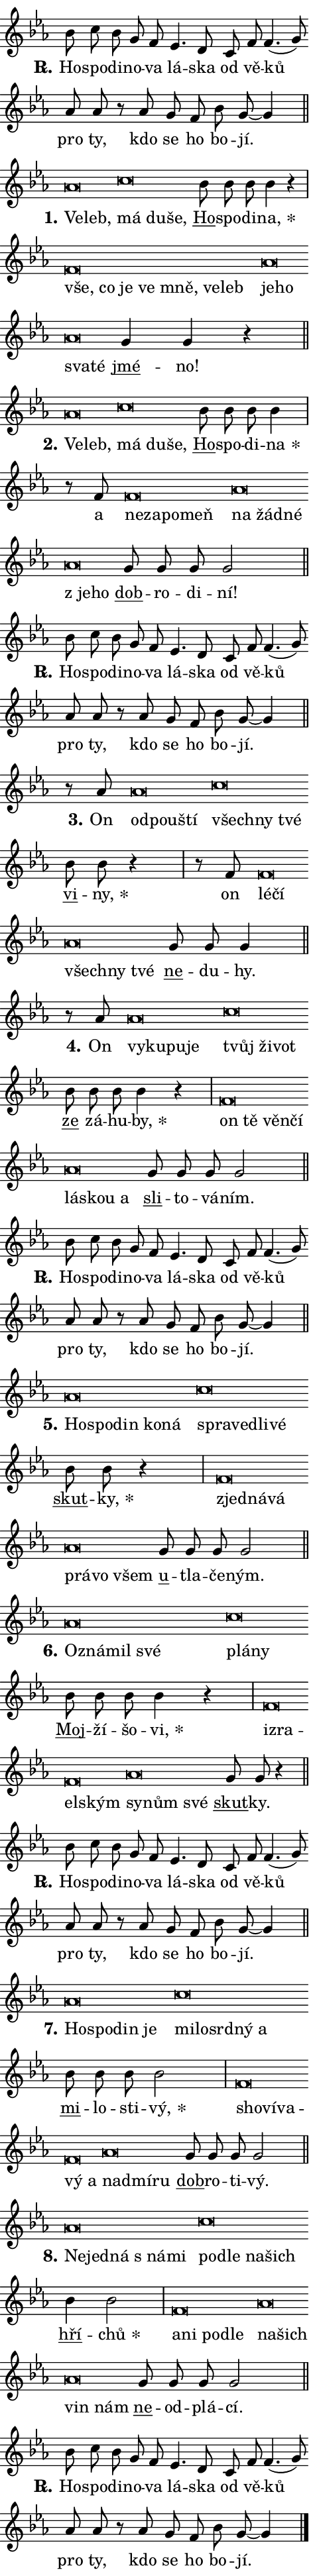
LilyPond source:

\version "2.24.0"
\header { tagline = "" }
\paper {
  indent = 0\cm
  top-margin = 0\cm
  right-margin = 0.13\cm % to fit lyric hyphens
  bottom-margin = 0\cm
  left-margin = 0\cm
  paper-width = 8\cm
  page-breaking = #ly:one-page-breaking
  system-system-spacing.basic-distance = #11
  score-system-spacing.basic-distance = #11
  ragged-last = ##f
}


%% Author: Thomas Morley
%% https://lists.gnu.org/archive/html/lilypond-user/2020-05/msg00002.html
#(define (line-position grob)
"Returns position of @var[grob} in current system:
   @code{'start}, if at first time-step
   @code{'end}, if at last time-step
   @code{'middle} otherwise
"
  (let* ((col (ly:item-get-column grob))
         (ln (ly:grob-object col 'left-neighbor))
         (rn (ly:grob-object col 'right-neighbor))
         (col-to-check-left (if (ly:grob? ln) ln col))
         (col-to-check-right (if (ly:grob? rn) rn col))
         (break-dir-left
           (and
             (ly:grob-property col-to-check-left 'non-musical #f)
             (ly:item-break-dir col-to-check-left)))
         (break-dir-right
           (and
             (ly:grob-property col-to-check-right 'non-musical #f)
             (ly:item-break-dir col-to-check-right))))
        (cond ((eqv? 1 break-dir-left) 'start)
              ((eqv? -1 break-dir-right) 'end)
              (else 'middle))))

#(define (tranparent-at-line-position vctor)
  (lambda (grob)
  "Relying on @code{line-position} select the relevant enry from @var{vctor}.
Used to determine transparency,"
    (case (line-position grob)
      ((end) (not (vector-ref vctor 0)))
      ((middle) (not (vector-ref vctor 1)))
      ((start) (not (vector-ref vctor 2))))))

noteHeadBreakVisibility =
#(define-music-function (break-visibility)(vector?)
"Makes @code{NoteHead}s transparent relying on @var{break-visibility}"
#{
  \override NoteHead.transparent =
    #(tranparent-at-line-position break-visibility)
#})

#(define delete-ledgers-for-transparent-note-heads
  (lambda (grob)
    "Reads whether a @code{NoteHead} is transparent.
If so this @code{NoteHead} is removed from @code{'note-heads} from
@var{grob}, which is supposed to be @code{LedgerLineSpanner}.
As a result ledgers are not printed for this @code{NoteHead}"
    (let* ((nhds-array (ly:grob-object grob 'note-heads))
           (nhds-list
             (if (ly:grob-array? nhds-array)
                 (ly:grob-array->list nhds-array)
                 '()))
           ;; Relies on the transparent-property being done before
           ;; Staff.LedgerLineSpanner.after-line-breaking is executed.
           ;; This is fragile ...
           (to-keep
             (remove
               (lambda (nhd)
                 (ly:grob-property nhd 'transparent #f))
               nhds-list)))
      ;; TODO find a better method to iterate over grob-arrays, similiar
      ;; to filter/remove etc for lists
      ;; For now rebuilt from scratch
      (set! (ly:grob-object grob 'note-heads)  '())
      (for-each
        (lambda (nhd)
          (ly:pointer-group-interface::add-grob grob 'note-heads nhd))
        to-keep))))

squashNotes = {
  \override NoteHead.X-extent = #'(-0.2 . 0.2)
  \override NoteHead.Y-extent = #'(-0.75 . 0)
  \override NoteHead.stencil =
    #(lambda (grob)
       (let ((pos (ly:grob-property grob 'staff-position)))
         (begin
           (if (< pos -7) (display "ERROR: Lower brevis then expected\n") (display ""))
           (if (<= pos -6) ly:text-interface::print ly:note-head::print))))
}
unSquashNotes = {
  \revert NoteHead.X-extent
  \revert NoteHead.Y-extent
  \revert NoteHead.stencil
}

hideNotes = \noteHeadBreakVisibility #begin-of-line-visible
unHideNotes = \noteHeadBreakVisibility #all-visible

% work-around for resetting accidentals
% https://lilypond.org/doc/v2.23/Documentation/notation/displaying-rhythms#unmetered-music
cadenzaMeasure = {
  \cadenzaOff
  \partial 1024 s1024
  \cadenzaOn
}

#(define-markup-command (accent layout props text) (markup?)
  "Underline accented syllable"
  (interpret-markup layout props
    #{\markup \override #'(offset . 4.3) \underline { #text }#}))

responsum = \markup \concat {
  "R" \hspace #-1.05 \path #0.1 #'((moveto 0 0.07) (lineto 0.9 0.8)) \hspace #0.05 "."
}

spaceSize = #0.6828661417322834 % exact space size for TeX Gyre Schola

\layout {
  \context {
    \Staff
    \remove "Time_signature_engraver"
    \override LedgerLineSpanner.after-line-breaking = #delete-ledgers-for-transparent-note-heads
  }
  \context {
    \Lyrics {
      \override LyricSpace.minimum-distance = \spaceSize
      \override LyricText.font-name = #"TeX Gyre Schola"
      \override LyricText.font-size = 1
      \override StanzaNumber.font-name = #"TeX Gyre Schola Bold"
      \override StanzaNumber.font-size = 1
    }
  }
  \context {
    \Score 
    \override NoteHead.text =
      #(lambda (grob) 
        (let ((pos (ly:grob-property grob 'staff-position)))
          #{\markup {
            \combine
              \halign #-0.55 \raise #(if (= pos -6) 0 0.5) \override #'(thickness . 2) \draw-line #'(3.2 . 0)
              \musicglyph "noteheads.sM1"
          }#}))
  }
}

% magnetic-lyrics.ily
%
%   written by
%     Jean Abou Samra <jean@abou-samra.fr>
%     Werner Lemberg <wl@gnu.org>
%
%   adapted by
%     Jiri Hon <jiri.hon@gmail.com>
%
% Version 2022-Apr-15

% https://www.mail-archive.com/lilypond-user@gnu.org/msg149350.html

#(define (Left_hyphen_pointer_engraver context)
   "Collect syllable-hyphen-syllable occurrences in lyrics and store
them in properties.  This engraver only looks to the left.  For
example, if the lyrics input is @code{foo -- bar}, it does the
following.

@itemize @bullet
@item
Set the @code{text} property of the @code{LyricHyphen} grob between
@q{foo} and @q{bar} to @code{foo}.

@item
Set the @code{left-hyphen} property of the @code{LyricText} grob with
text @q{foo} to the @code{LyricHyphen} grob between @q{foo} and
@q{bar}.
@end itemize

Use this auxiliary engraver in combination with the
@code{lyric-@/text::@/apply-@/magnetic-@/offset!} hook."
   (let ((hyphen #f)
         (text #f))
     (make-engraver
      (acknowledgers
       ((lyric-syllable-interface engraver grob source-engraver)
        (set! text grob)))
      (end-acknowledgers
       ((lyric-hyphen-interface engraver grob source-engraver)
        ;(when (not (grob::has-interface grob 'lyric-space-interface))
          (set! hyphen grob)));)
      ((stop-translation-timestep engraver)
       (when (and text hyphen)
         (ly:grob-set-object! text 'left-hyphen hyphen))
       (set! text #f)
       (set! hyphen #f)))))

#(define (lyric-text::apply-magnetic-offset! grob)
   "If the space between two syllables is less than the value in
property @code{LyricText@/.details@/.squash-threshold}, move the right
syllable to the left so that it gets concatenated with the left
syllable.

Use this function as a hook for
@code{LyricText@/.after-@/line-@/breaking} if the
@code{Left_@/hyphen_@/pointer_@/engraver} is active."
   (let ((hyphen (ly:grob-object grob 'left-hyphen #f)))
     (when hyphen
       (let ((left-text (ly:spanner-bound hyphen LEFT)))
         (when (grob::has-interface left-text 'lyric-syllable-interface)
           (let* ((common (ly:grob-common-refpoint grob left-text X))
                  (this-x-ext (ly:grob-extent grob common X))
                  (left-x-ext
                   (begin
                     ;; Trigger magnetism for left-text.
                     (ly:grob-property left-text 'after-line-breaking)
                     (ly:grob-extent left-text common X)))
                  ;; `delta` is the gap width between two syllables.
                  (delta (- (interval-start this-x-ext)
                            (interval-end left-x-ext)))
                  (details (ly:grob-property grob 'details))
                  (threshold (assoc-get 'squash-threshold details 0.2)))
             (when (< delta threshold)
               (let* (;; We have to manipulate the input text so that
                      ;; ligatures crossing syllable boundaries are not
                      ;; disabled.  For languages based on the Latin
                      ;; script this is essentially a beautification.
                      ;; However, for non-Western scripts it can be a
                      ;; necessity.
                      (lt (ly:grob-property left-text 'text))
                      (rt (ly:grob-property grob 'text))
                      (is-space (grob::has-interface hyphen 'lyric-space-interface))
                      (space (if is-space " " ""))
                      (extra-delta (if is-space spaceSize 0))
                      ;; Append new syllable.
                      (ltrt-space (if (and (string? lt) (string? rt))
                                (string-append lt space rt)
                                (make-concat-markup (list lt space rt))))
                      ;; Right-align `ltrt` to the right side.
                      (ltrt-space-markup (grob-interpret-markup
                               grob
                               (make-translate-markup
                                (cons (interval-length this-x-ext) 0)
                                (make-right-align-markup ltrt-space)))))
                 (begin
                   ;; Don't print `left-text`.
                   (ly:grob-set-property! left-text 'stencil #f)
                   ;; Set text and stencil (which holds all collected
                   ;; syllables so far) and shift it to the left.
                   (ly:grob-set-property! grob 'text ltrt-space)
                   (ly:grob-set-property! grob 'stencil ltrt-space-markup)
                   (ly:grob-translate-axis! grob (- (- delta extra-delta)) X))))))))))


#(define (lyric-hyphen::displace-bounds-first grob)
   ;; Make very sure this callback isn't triggered too early.
   (let ((left (ly:spanner-bound grob LEFT))
         (right (ly:spanner-bound grob RIGHT)))
     (ly:grob-property left 'after-line-breaking)
     (ly:grob-property right 'after-line-breaking)
     (ly:lyric-hyphen::print grob)))

squashThreshold = #0.4

\layout {
  \context {
    \Lyrics
    \consists #Left_hyphen_pointer_engraver
    \override LyricText.after-line-breaking =
      #lyric-text::apply-magnetic-offset!
    \override LyricHyphen.stencil = #lyric-hyphen::displace-bounds-first
    \override LyricText.details.squash-threshold = \squashThreshold
    \override LyricHyphen.minimum-distance = 0
    \override LyricHyphen.minimum-length = \squashThreshold
  }
}

squashText = \override LyricText.details.squash-threshold = 9999
unSquashText = \override LyricText.details.squash-threshold = \squashThreshold

leftText = \override LyricText.self-alignment-X = #LEFT
unLeftText = \revert LyricText.self-alignment-X

starOffset = #(lambda (grob) 
                (let ((x_offset (ly:self-alignment-interface::aligned-on-x-parent grob)))
                  (if (= x_offset 0) 0 (+ x_offset 1.2))))

star = #(define-music-function (syllable)(string?)
"Append star separator at the end of a syllable"
#{
  \once \override LyricText.X-offset = #starOffset
  \lyricmode { \markup {
    #syllable
    \override #'((font-name . "TeX Gyre Schola Bold")) \hspace #0.2 \lower #0.65 \larger "*"
  } }
#})

starAccent = #(define-music-function (syllable)(string?)
"Append star separator at the end of a syllable and make accent"
#{
  \once \override LyricText.X-offset = #starOffset
  \lyricmode { \markup {
    \accent #syllable
    \override #'((font-name . "TeX Gyre Schola Bold")) \hspace #0.2 \lower #0.65 \larger "*"
  } }
#})

breath = #(define-music-function (syllable)(string?)
"Append breathing indicator at the end of a syllable"
#{
  \lyricmode { \markup { #syllable "+" } }
#})

optionalBreath = #(define-music-function (syllable)(string?)
"Append optional breathing indicator at the end of a syllable"
#{
  \lyricmode { \markup { #syllable "(+)" } }
#})


\score {
    <<
        \new Voice = "melody" { \cadenzaOn \key es \major \relative { bes'8 c bes g f es4. d8 \bar "" c f f4.( g8)] \bar "" as as \bar "" r as g f bes g~ g4 \cadenzaMeasure \bar "||" \break } }
        \new Lyrics \lyricsto "melody" { \lyricmode { \set stanza = \responsum
Ho -- spo -- di -- no -- va lá -- ska od vě -- ků pro ty, kdo se ho bo -- jí. } }
    >>
    \layout {}
}

\score {
    <<
        \new Voice = "melody" { \cadenzaOn \key es \major \relative { \squashNotes as'\breve*1/16 \hideNotes \breve*1/16 \bar "" \unHideNotes \unSquashNotes \squashNotes c\breve*1/16 \hideNotes \breve*1/16 \breve*1/16 \bar "" \unHideNotes \unSquashNotes \bar "" bes8 bes bes bes4 r \cadenzaMeasure \bar "|" \squashNotes f\breve*1/16 \hideNotes \breve*1/16 \bar "" \breve*1/16 \bar "" \breve*1/16 \bar "" \breve*1/16 \bar "" \breve*1/16 \breve*1/16 \bar "" \unHideNotes \unSquashNotes \squashNotes as\breve*1/16 \hideNotes \breve*1/16 \bar "" \breve*1/16 \breve*1/16 \bar "" \unHideNotes \unSquashNotes \bar "" g4 g r \cadenzaMeasure \bar "||" \break } }
        \new Lyrics \lyricsto "melody" { \lyricmode { \set stanza = "1."
\leftText Ve -- \squashText leb, \unSquashText má \squashText du -- še, \unLeftText \unSquashText \markup \accent Ho -- spo -- di -- \star na, \leftText vše, \squashText co je ve mně, ve -- leb \unSquashText je -- \squashText ho sva -- té \unLeftText \unSquashText \markup \accent jmé -- no! } }
    >>
    \layout {}
}

\score {
    <<
        \new Voice = "melody" { \cadenzaOn \key es \major \relative { \squashNotes as'\breve*1/16 \hideNotes \breve*1/16 \bar "" \unHideNotes \unSquashNotes \squashNotes c\breve*1/16 \hideNotes \breve*1/16 \breve*1/16 \bar "" \unHideNotes \unSquashNotes \bar "" bes8 bes bes bes4 \cadenzaMeasure \bar "|" r8 f8 \squashNotes f\breve*1/16 \hideNotes \breve*1/16 \bar "" \breve*1/16 \breve*1/16 \bar "" \unHideNotes \unSquashNotes \squashNotes as\breve*1/16 \hideNotes \breve*1/16 \bar "" \breve*1/16 \bar "" \breve*1/16 \breve*1/16 \bar "" \unHideNotes \unSquashNotes \bar "" g8 g g g2 \cadenzaMeasure \bar "||" \break } }
        \new Lyrics \lyricsto "melody" { \lyricmode { \set stanza = "2."
\leftText Ve -- \squashText leb, \unSquashText má \squashText du -- še, \unLeftText \unSquashText \markup \accent Ho -- spo -- di -- \star na a \leftText ne -- \squashText za -- po -- meň \unSquashText na \squashText žád -- né "z je" -- ho \unLeftText \unSquashText \markup \accent dob -- ro -- di -- ní! } }
    >>
    \layout {}
}

\score {
    <<
        \new Voice = "melody" { \cadenzaOn \key es \major \relative { bes'8 c bes g f es4. d8 \bar "" c f f4.( g8)] \bar "" as as \bar "" r as g f bes g~ g4 \cadenzaMeasure \bar "||" \break } }
        \new Lyrics \lyricsto "melody" { \lyricmode { \set stanza = \responsum
Ho -- spo -- di -- no -- va lá -- ska od vě -- ků pro ty, kdo se ho bo -- jí. } }
    >>
    \layout {}
}

\score {
    <<
        \new Voice = "melody" { \cadenzaOn \key es \major \relative { r8 as'8 \squashNotes as\breve*1/16 \hideNotes \breve*1/16 \breve*1/16 \bar "" \unHideNotes \unSquashNotes \squashNotes c\breve*1/16 \hideNotes \breve*1/16 \breve*1/16 \bar "" \unHideNotes \unSquashNotes \bar "" bes8 bes r4 \cadenzaMeasure \bar "|" r8 f8 \squashNotes f\breve*1/16 \hideNotes \breve*1/16 \bar "" \unHideNotes \unSquashNotes \squashNotes as\breve*1/16 \hideNotes \breve*1/16 \breve*1/16 \bar "" \unHideNotes \unSquashNotes \bar "" g8 g g4 \cadenzaMeasure \bar "||" \break } }
        \new Lyrics \lyricsto "melody" { \lyricmode { \set stanza = "3."
On \leftText od -- \squashText pou -- ští \unSquashText všech -- \squashText ny tvé \unLeftText \unSquashText \markup \accent vi -- \star ny, on \leftText lé -- \squashText čí \unSquashText všech -- \squashText ny tvé \unLeftText \unSquashText \markup \accent ne -- du -- hy. } }
    >>
    \layout {}
}

\score {
    <<
        \new Voice = "melody" { \cadenzaOn \key es \major \relative { r8 as'8 \squashNotes as\breve*1/16 \hideNotes \breve*1/16 \bar "" \breve*1/16 \breve*1/16 \bar "" \unHideNotes \unSquashNotes \squashNotes c\breve*1/16 \hideNotes \breve*1/16 \breve*1/16 \bar "" \unHideNotes \unSquashNotes \bar "" bes8 bes bes bes4 r \cadenzaMeasure \bar "|" \squashNotes f\breve*1/16 \hideNotes \breve*1/16 \bar "" \breve*1/16 \breve*1/16 \bar "" \unHideNotes \unSquashNotes \squashNotes as\breve*1/16 \hideNotes \breve*1/16 \breve*1/16 \bar "" \unHideNotes \unSquashNotes \bar "" g8 g g g2 \cadenzaMeasure \bar "||" \break } }
        \new Lyrics \lyricsto "melody" { \lyricmode { \set stanza = "4."
On \leftText vy -- \squashText ku -- pu -- je \unSquashText tvůj \squashText ži -- vot \unLeftText \unSquashText \markup \accent ze zá -- hu -- \star by, \leftText on \squashText tě věn -- čí \unSquashText lá -- \squashText skou a \unLeftText \unSquashText \markup \accent sli -- to -- vá -- ním. } }
    >>
    \layout {}
}

\score {
    <<
        \new Voice = "melody" { \cadenzaOn \key es \major \relative { bes'8 c bes g f es4. d8 \bar "" c f f4.( g8)] \bar "" as as \bar "" r as g f bes g~ g4 \cadenzaMeasure \bar "||" \break } }
        \new Lyrics \lyricsto "melody" { \lyricmode { \set stanza = \responsum
Ho -- spo -- di -- no -- va lá -- ska od vě -- ků pro ty, kdo se ho bo -- jí. } }
    >>
    \layout {}
}

\score {
    <<
        \new Voice = "melody" { \cadenzaOn \key es \major \relative { \squashNotes as'\breve*1/16 \hideNotes \breve*1/16 \bar "" \breve*1/16 \bar "" \breve*1/16 \breve*1/16 \bar "" \unHideNotes \unSquashNotes \squashNotes c\breve*1/16 \hideNotes \breve*1/16 \bar "" \breve*1/16 \breve*1/16 \bar "" \unHideNotes \unSquashNotes \bar "" bes8 bes r4 \cadenzaMeasure \bar "|" \squashNotes f\breve*1/16 \hideNotes \breve*1/16 \breve*1/16 \bar "" \unHideNotes \unSquashNotes \squashNotes as\breve*1/16 \hideNotes \breve*1/16 \breve*1/16 \bar "" \unHideNotes \unSquashNotes \bar "" g8 g g g2 \cadenzaMeasure \bar "||" \break } }
        \new Lyrics \lyricsto "melody" { \lyricmode { \set stanza = "5."
\leftText Ho -- \squashText spo -- din ko -- ná \unSquashText spra -- \squashText ve -- dli -- vé \unLeftText \unSquashText \markup \accent skut -- \star ky, \leftText zjed -- \squashText ná -- vá \unSquashText prá -- \squashText vo všem \unLeftText \unSquashText \markup \accent u -- tla -- če -- ným. } }
    >>
    \layout {}
}

\score {
    <<
        \new Voice = "melody" { \cadenzaOn \key es \major \relative { \squashNotes as'\breve*1/16 \hideNotes \breve*1/16 \bar "" \breve*1/16 \breve*1/16 \bar "" \unHideNotes \unSquashNotes \squashNotes c\breve*1/16 \hideNotes \breve*1/16 \bar "" \unHideNotes \unSquashNotes \bar "" bes8 bes bes bes4 r \cadenzaMeasure \bar "|" \squashNotes f\breve*1/16 \hideNotes \breve*1/16 \bar "" \breve*1/16 \breve*1/16 \bar "" \unHideNotes \unSquashNotes \squashNotes as\breve*1/16 \hideNotes \breve*1/16 \breve*1/16 \bar "" \unHideNotes \unSquashNotes \bar "" g8 g r4 \cadenzaMeasure \bar "||" \break } }
        \new Lyrics \lyricsto "melody" { \lyricmode { \set stanza = "6."
\leftText Oz -- \squashText ná -- mil své \unSquashText plá -- \squashText ny \unLeftText \unSquashText \markup \accent Moj -- ží -- šo -- \star vi, \leftText iz -- \squashText ra -- el -- ským \unSquashText sy -- \squashText nům své \unLeftText \unSquashText \markup \accent skut -- ky. } }
    >>
    \layout {}
}

\score {
    <<
        \new Voice = "melody" { \cadenzaOn \key es \major \relative { bes'8 c bes g f es4. d8 \bar "" c f f4.( g8)] \bar "" as as \bar "" r as g f bes g~ g4 \cadenzaMeasure \bar "||" \break } }
        \new Lyrics \lyricsto "melody" { \lyricmode { \set stanza = \responsum
Ho -- spo -- di -- no -- va lá -- ska od vě -- ků pro ty, kdo se ho bo -- jí. } }
    >>
    \layout {}
}

\score {
    <<
        \new Voice = "melody" { \cadenzaOn \key es \major \relative { \squashNotes as'\breve*1/16 \hideNotes \breve*1/16 \bar "" \breve*1/16 \breve*1/16 \bar "" \unHideNotes \unSquashNotes \squashNotes c\breve*1/16 \hideNotes \breve*1/16 \bar "" \breve*1/16 \bar "" \breve*1/16 \breve*1/16 \bar "" \unHideNotes \unSquashNotes \bar "" bes8 bes bes bes2 \cadenzaMeasure \bar "|" \squashNotes f\breve*1/16 \hideNotes \breve*1/16 \bar "" \breve*1/16 \bar "" \breve*1/16 \breve*1/16 \bar "" \unHideNotes \unSquashNotes \squashNotes as\breve*1/16 \hideNotes \breve*1/16 \breve*1/16 \bar "" \unHideNotes \unSquashNotes \bar "" g8 g g g2 \cadenzaMeasure \bar "||" \break } }
        \new Lyrics \lyricsto "melody" { \lyricmode { \set stanza = "7."
\leftText Ho -- \squashText spo -- din je \unSquashText mi -- \squashText lo -- srd -- ný a \unLeftText \unSquashText \markup \accent mi -- lo -- sti -- \star vý, \leftText sho -- \squashText ví -- va -- vý a \unSquashText nad -- \squashText mí -- ru \unLeftText \unSquashText \markup \accent dob -- ro -- ti -- vý. } }
    >>
    \layout {}
}

\score {
    <<
        \new Voice = "melody" { \cadenzaOn \key es \major \relative { \squashNotes as'\breve*1/16 \hideNotes \breve*1/16 \bar "" \breve*1/16 \bar "" \breve*1/16 \breve*1/16 \bar "" \unHideNotes \unSquashNotes \squashNotes c\breve*1/16 \hideNotes \breve*1/16 \bar "" \breve*1/16 \breve*1/16 \bar "" \unHideNotes \unSquashNotes \bar "" bes4 bes2 \cadenzaMeasure \bar "|" \squashNotes f\breve*1/16 \hideNotes \breve*1/16 \bar "" \breve*1/16 \breve*1/16 \bar "" \unHideNotes \unSquashNotes \squashNotes as\breve*1/16 \hideNotes \breve*1/16 \bar "" \breve*1/16 \breve*1/16 \bar "" \unHideNotes \unSquashNotes \bar "" g8 g g g2 \cadenzaMeasure \bar "||" \break } }
        \new Lyrics \lyricsto "melody" { \lyricmode { \set stanza = "8."
\leftText Ne -- \squashText jed -- ná "s ná" -- mi \unSquashText po -- \squashText dle na -- šich \unLeftText \unSquashText \markup \accent hří -- \star chů \leftText a -- \squashText ni po -- dle \unSquashText na -- \squashText šich vin nám \unLeftText \unSquashText \markup \accent ne -- od -- plá -- cí. } }
    >>
    \layout {}
}

\score {
    <<
        \new Voice = "melody" { \cadenzaOn \key es \major \relative { bes'8 c bes g f es4. d8 \bar "" c f f4.( g8)] \bar "" as as \bar "" r as g f bes g~ g4 \cadenzaMeasure \bar "||" \break } \bar "|." }
        \new Lyrics \lyricsto "melody" { \lyricmode { \set stanza = \responsum
Ho -- spo -- di -- no -- va lá -- ska od vě -- ků pro ty, kdo se ho bo -- jí. } }
    >>
    \layout {}
}
